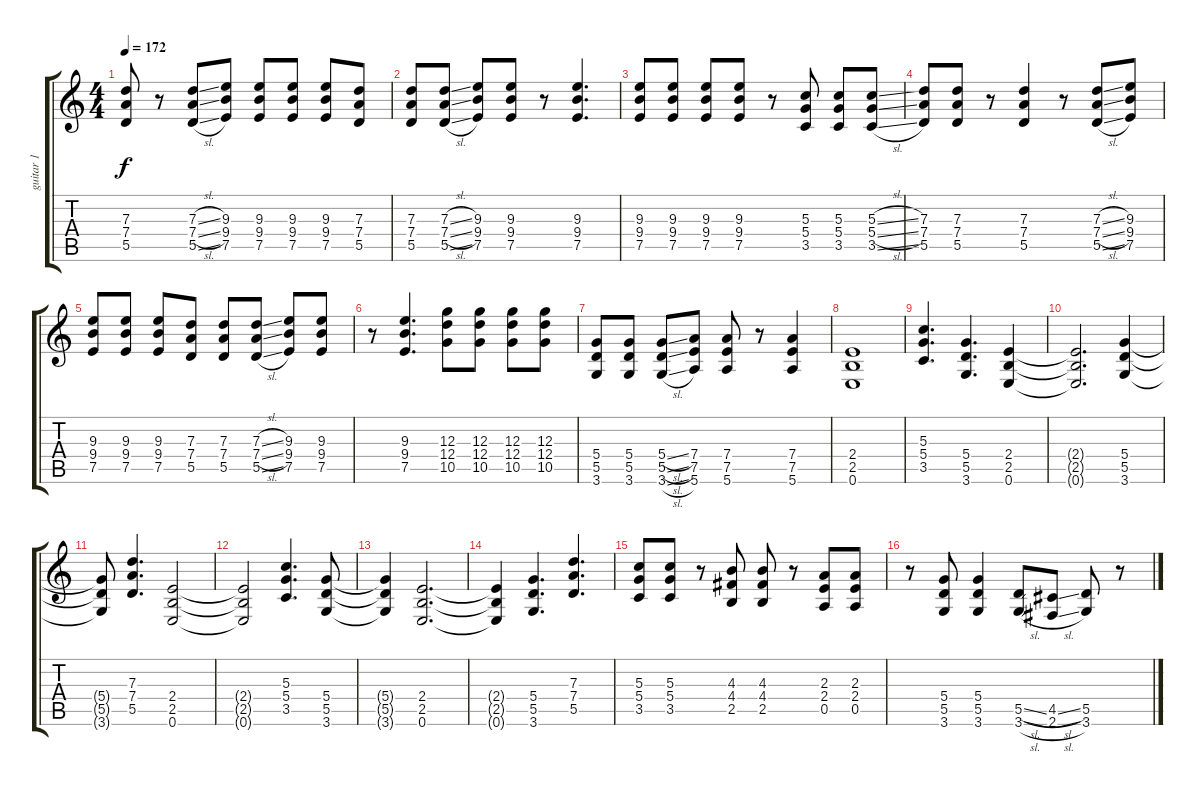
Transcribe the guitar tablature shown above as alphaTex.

\track ("guitar 1" "guitar 1") {solo instrument distortionguitar}
\staff {score tabs}
\tuning (E4 B3 G3 D3 A2 E2) {hide}
\ts (4 4)
\tempo 172
\clef g2
\ks c
(7.3{t} 7.4{t} 5.5{t}).8{dy f} r.8 (7.3{sl} 7.4{sl} 5.5{sl}).8 (9.3 9.4 7.5).8 (9.3 9.4 7.5).8 (9.3 9.4 7.5).8 (9.3 9.4 7.5).8 (7.3 7.4 5.5).8 |
(7.3 7.4 5.5).8 (7.3{sl} 7.4{sl} 5.5{sl}).8 (9.3 9.4 7.5).8 (9.3 9.4 7.5).8 r.8 (9.3 9.4 7.5).4{d} |
(9.3 9.4 7.5).8 (9.3 9.4 7.5).8 (9.3 9.4 7.5).8 (9.3 9.4 7.5).8 r.8 (5.3 5.4 3.5).8 (5.3 5.4 3.5).8 (5.3{sl} 5.4{sl} 3.5{sl}).8 |
(7.3 7.4 5.5).8 (7.3 7.4 5.5).8 r.8 (7.3 7.4 5.5).4 r.8 (7.3{sl} 7.4{sl} 5.5{sl}).8 (9.3 9.4 7.5).8 |
(9.3 9.4 7.5).8 (9.3 9.4 7.5).8 (9.3 9.4 7.5).8 (7.3 7.4 5.5).8 (7.3 7.4 5.5).8 (7.3{sl} 7.4{sl} 5.5{sl}).8 (9.3 9.4 7.5).8 (9.3 9.4 7.5).8 |
r.8 (9.3 9.4 7.5).4{d} (12.3 12.4 10.5).8 (12.3 12.4 10.5).8 (12.3 12.4 10.5).8 (12.3 12.4 10.5).8 |
(5.4 5.5 3.6).8 (5.4 5.5 3.6).8 (5.4{sl} 5.5{sl} 3.6{sl}).8 (7.4 7.5 5.6).8 (7.4 7.5 5.6).8 r.8 (7.4 7.5 5.6).4 |
(2.4 2.5 0.6).1 |
(5.3 5.4 3.5).4{d} (5.4 5.5 3.6).4{d} (2.4 2.5 0.6).4 |
(2.4{t} 2.5{t} 0.6{t}).2{d} (5.4 5.5 3.6).4 |
(5.4{t} 5.5{t} 3.6{t}).8 (7.3 7.4 5.5).4{d} (2.4 2.5 0.6).2 |
(2.4{t} 2.5{t} 0.6{t}).2 (5.3 5.4 3.5).4{d} (5.4 5.5 3.6).8 |
(5.4{t} 5.5{t} 3.6{t}).4 (2.4 2.5 0.6).2{d} |
(2.4{t} 2.5{t} 0.6{t}).4 (5.4 5.5 3.6).4{d} (7.3 7.4 5.5).4{d} |
(5.3 5.4 3.5).8 (5.3 5.4 3.5).8 r.8 (4.3 4.4 2.5).8 (4.3 4.4 2.5).8 r.8 (2.3 2.4 0.5).8 (2.3 2.4 0.5).8 |
r.8 (5.4 5.5 3.6).8 (5.4 5.5 3.6).4 (5.5{sl} 3.6{sl}).8 (4.5{sl} 2.6{sl}).8 (5.5 3.6).8 r.8
